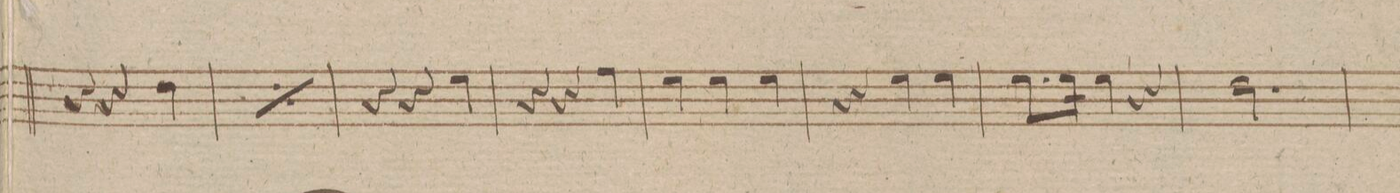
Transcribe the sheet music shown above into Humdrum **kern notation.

**kern	**dynam
*I"Corno 1mo in A.	*
*clefG2	*
*k[f#]	*
*met(c|)	*
*M3/4	*
4r	.
4r	.
4a/	.
=227	=227
*rep	*
4r	.
4r	.
4a/	.
*Xrep	*
=228	=228
4r	.
4r	.
4b\	.
=229	=229
4r	.
4r	.
4cc\	.
=230	=230
4b\	.
4b\	.
4b\	.
=231	=231
4r	.
4b\	.
4b\	.
=232	=232
8.b\L	.
16b\Jk	.
4b\	.
4r	.
=233	=233
2.a/	.
=234	=234
*-	*-
